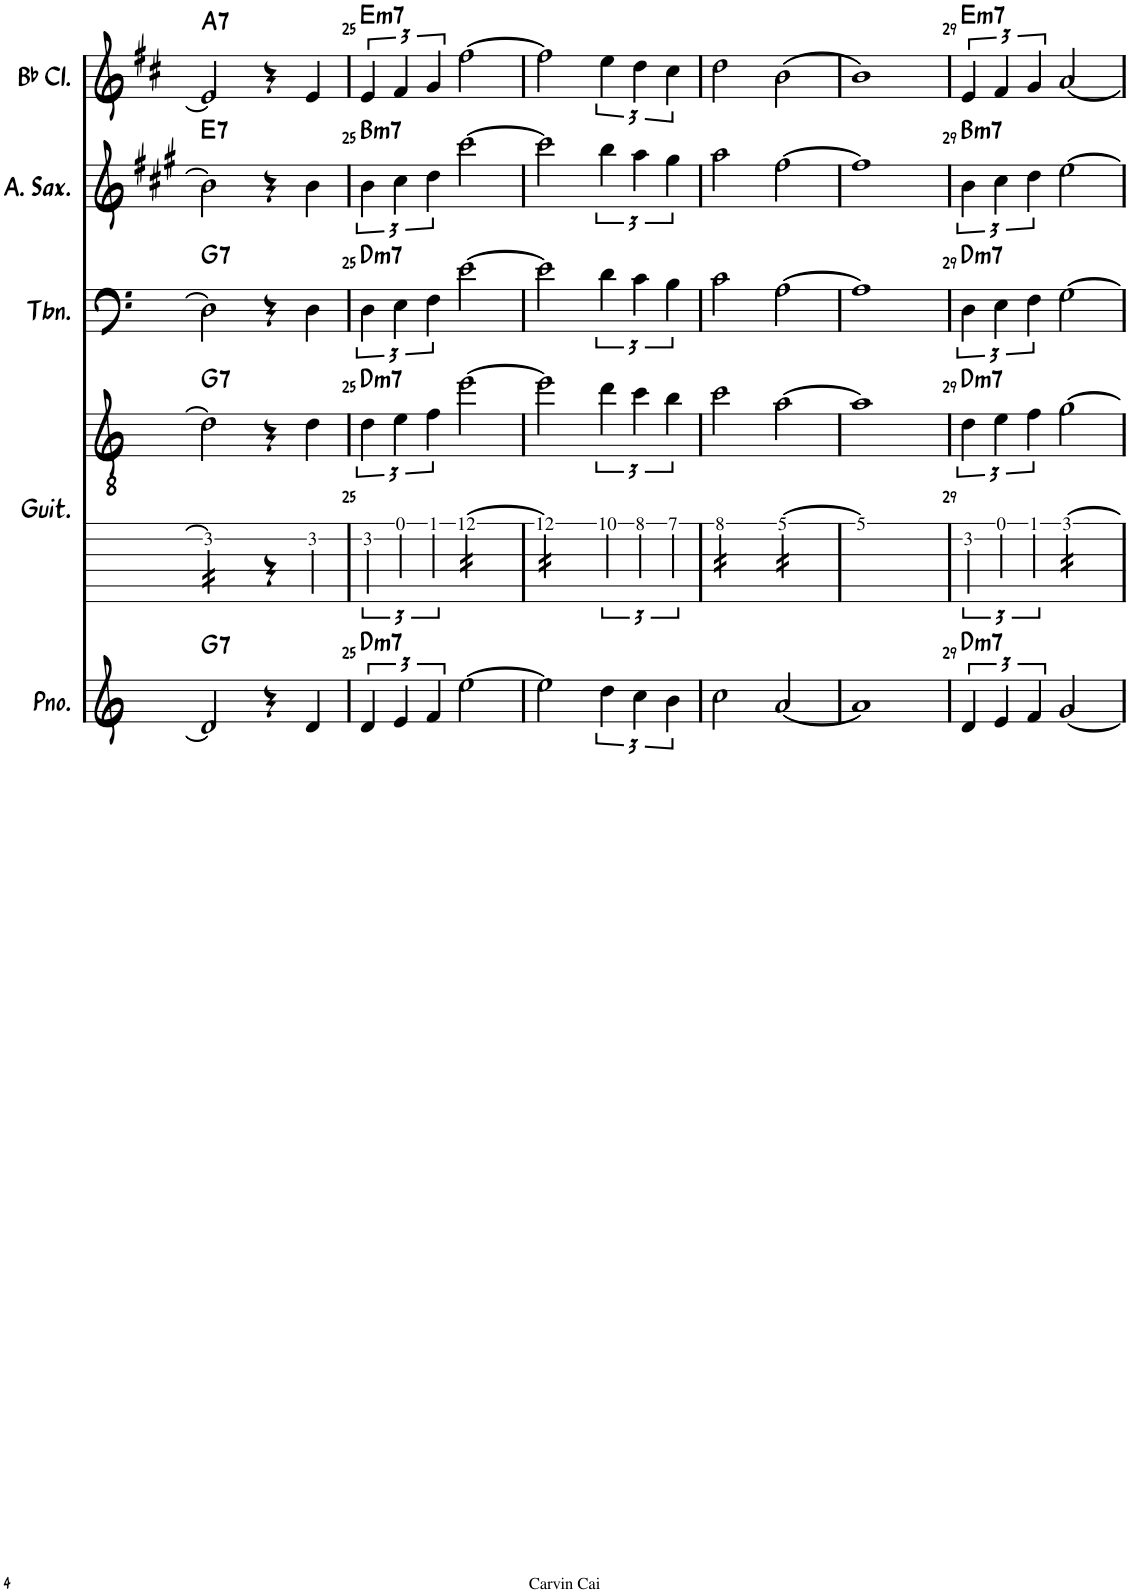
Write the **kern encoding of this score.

**kern	**harte	**kern	**kern	**harte	**kern	**harte	**kern	**harte	**kern	**harte
*part5	*part5	*part4	*part4	*part4	*part3	*part3	*part2	*part2	*part1	*part1
*staff6	*	*staff5	*staff4	*	*staff3	*	*staff2	*	*staff1	*
*I"钢琴	*	*I"原音吉他	*	*	*I"长号	*	*I"中音萨克斯	*	*I"降B调单簧管	*
!!LO:PB:g=z
*clefG2	*	*	*clefGv2	*	*clefF4	*	*clefG2	*	*clefG2	*
*	*	*	*	*	*	*	*Trd5c9	*	*Trd1c2	*
*k[]	*	*k[]	*k[]	*	*k[]	*	*k[f#c#g#]	*	*k[f#c#]	*
*M4/4	*	*M4/4	*M4/4	*	*M4/4	*	*M4/4	*	*M4/4	*
=24	=24	=24	=24	=24	=24	=24	=24	=24	=24	=24
!	!LO:H:kt=7	!	!	!LO:H:kt=7	!	!LO:H:kt=7	!	!LO:H:kt=7	!	!LO:H:kt=7
2d/]	G:7	2d\]	2d\]	G:7	2D\]	G:7	2b\]	E:7	2e/]	A:7
4r	.	4r	4r	.	4r	.	4r	.	4r	.
4d/	.	4d\	4d\	.	4D\	.	4b\	.	4e/	.
=25	=25	=25	=25	=25	=25	=25	=25	=25	=25	=25
!	!LO:H:kt=m7	!	!	!LO:H:kt=m7	!	!LO:H:kt=m7	!	!LO:H:kt=m7	!	!LO:H:kt=m7
6d/	D:min7	6d\	6d\	D:min7	6D\	D:min7	6b\	B:min7	6e/	E:min7
6e/	.	6e\	6e\	.	6E\	.	6cc#\	.	6f#/	.
6f/	.	6f\	6f\	.	6F\	.	6dd\	.	6g/	.
[2ee\	.	[2ee\	[2ee\	.	[2e\	.	[2ccc#\	.	[2ff#\	.
=26	=26	=26	=26	=26	=26	=26	=26	=26	=26	=26
2ee\]	.	2ee\]	2ee\]	.	2e\]	.	2ccc#\]	.	2ff#\]	.
6dd\	.	6dd\	6dd\	.	6d\	.	6bb\	.	6ee\	.
6cc\	.	6cc\	6cc\	.	6c\	.	6aa\	.	6dd\	.
6b\	.	6b\	6b\	.	6B\	.	6gg#\	.	6cc#\	.
=27	=27	=27	=27	=27	=27	=27	=27	=27	=27	=27
2cc\	.	2cc\	2cc\	.	2c\	.	2aa\	.	2dd\	.
[2a/	.	[2a\	[2a\	.	[2A\	.	[2ff#\	.	[2b\	.
=28	=28	=28	=28	=28	=28	=28	=28	=28	=28	=28
1a]	.	1a]	1a]	.	1A]	.	1ff#]	.	1b]	.
=29	=29	=29	=29	=29	=29	=29	=29	=29	=29	=29
!	!LO:H:kt=m7	!	!	!LO:H:kt=m7	!	!LO:H:kt=m7	!	!LO:H:kt=m7	!	!LO:H:kt=m7
6d/	D:min7	6d\	6d\	D:min7	6D\	D:min7	6b\	B:min7	6e/	E:min7
6e/	.	6e\	6e\	.	6E\	.	6cc#\	.	6f#/	.
6f/	.	6f\	6f\	.	6F\	.	6dd\	.	6g/	.
[2g/	.	[2g\	[2g\	.	[2G\	.	[2ee\	.	[2a/	.
=	=	=	=	=	=	=	=	=	=	=
*-	*-	*-	*-	*-	*-	*-	*-	*-	*-	*-
